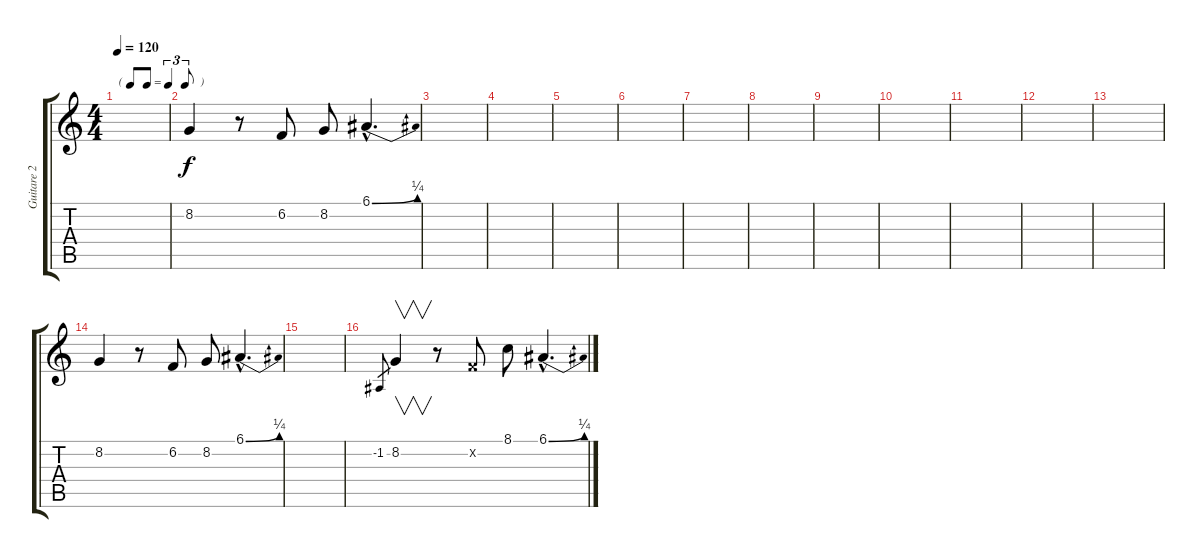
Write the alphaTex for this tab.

\track ("Guitare 2" "Guitare 2") {instrument sitar}
\staff {score tabs}
\tuning (E4 B3 G3 D3 A2 E2) {hide}
\ts (4 4)
\tf triplet8th
\tempo 120
\clef g2
\ks c
|
8.2.4{volume 16 instrument distortionguitar} r.8 6.2.8 8.2.8 6.1{be (bend 0 0 60 1) hac}.4{d} |
|
|
|
|
|
|
|
|
|
|
|
8.2.4{volume 16 instrument distortionguitar} r.8 6.2.8 8.2.8 6.1{be (bend 0 0 60 1) hac}.4{d} |
|
-1.2.8{gr} 8.2.4{v} r.8 6.2{x}.8 8.1.8 6.1{be (bend 0 0 60 1) hac}.4{d}
